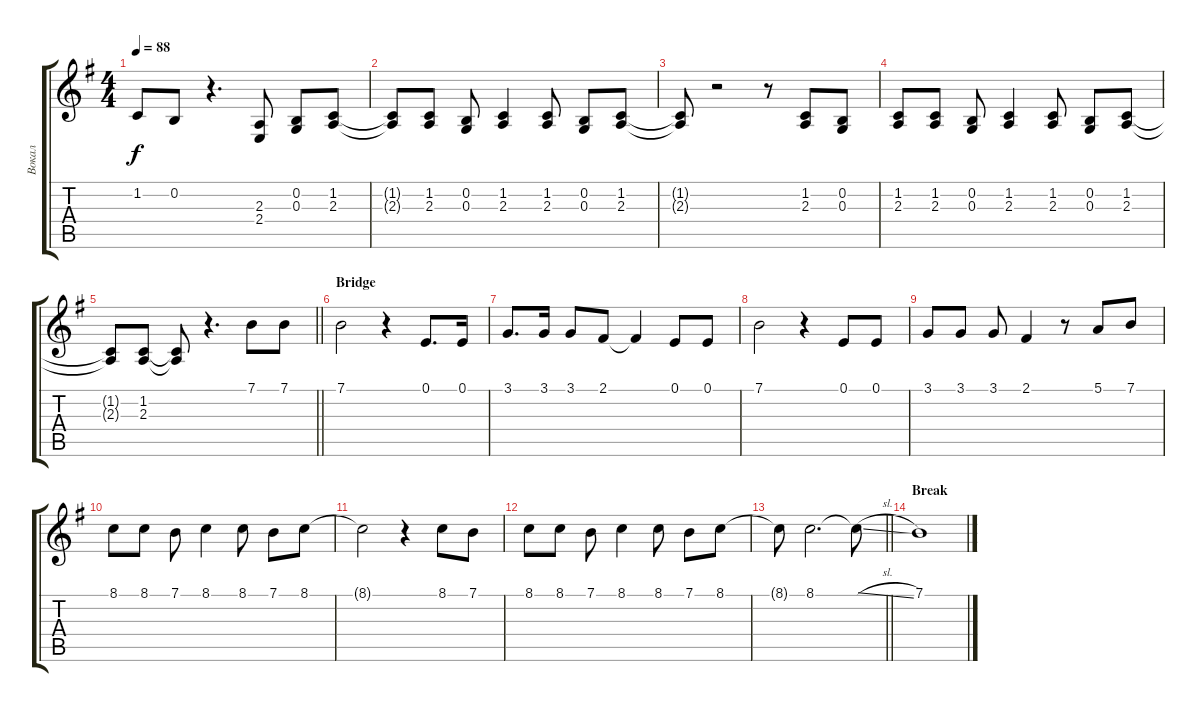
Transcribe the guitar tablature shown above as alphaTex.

\track ("Вокал" "Вокал") {instrument trumpet}
\staff {score tabs}
\tuning (E4 B3 G3 D3 A2 E2) {hide}
\ts (4 4)
\tempo 88
\clef g2
\ks eminor
1.2{t}.8{dy f} 0.2.8 r.4{d} (2.3 2.4).8 (0.2 0.3).8 (1.2 2.3).8 |
(1.2{t} 2.3{t}).8 (1.2 2.3).8 (0.2 0.3).8 (1.2 2.3).4 (1.2 2.3).8 (0.2 0.3).8 (1.2 2.3).8 |
(1.2{t} 2.3{t}).8 r.2 r.8 (1.2 2.3).8 (0.2 0.3).8 |
(1.2 2.3).8 (1.2 2.3).8 (0.2 0.3).8 (1.2 2.3).4 (1.2 2.3).8 (0.2 0.3).8 (1.2 2.3).8 |
\barLineRight lightlight
(1.2{t} 2.3{t}).8 (1.2 2.3).8 (1.2{t} 2.3{t}).8 r.4{d} 7.1.8 7.1.8 |
\section ("" "Bridge")
7.1.2 r.4 0.1.8{d} 0.1.16 |
3.1.8{d} 3.1.16 3.1.8 2.1.8 2.1{t}.4 0.1.8 0.1.8 |
7.1.2 r.4 0.1.8 0.1.8 |
3.1.8 3.1.8 3.1.8 2.1.4 r.8 5.1.8 7.1.8 |
8.1.8 8.1.8 7.1.8 8.1.4 8.1.8 7.1.8 8.1.8 |
8.1{t}.2 r.4 8.1.8 7.1.8 |
8.1.8 8.1.8 7.1.8 8.1.4 8.1.8 7.1.8 8.1.8 |
\barLineRight lightlight
8.1{t}.8 8.1.2{d} 8.1{sl t}.8 |
\section ("" "Break")
7.1.1
